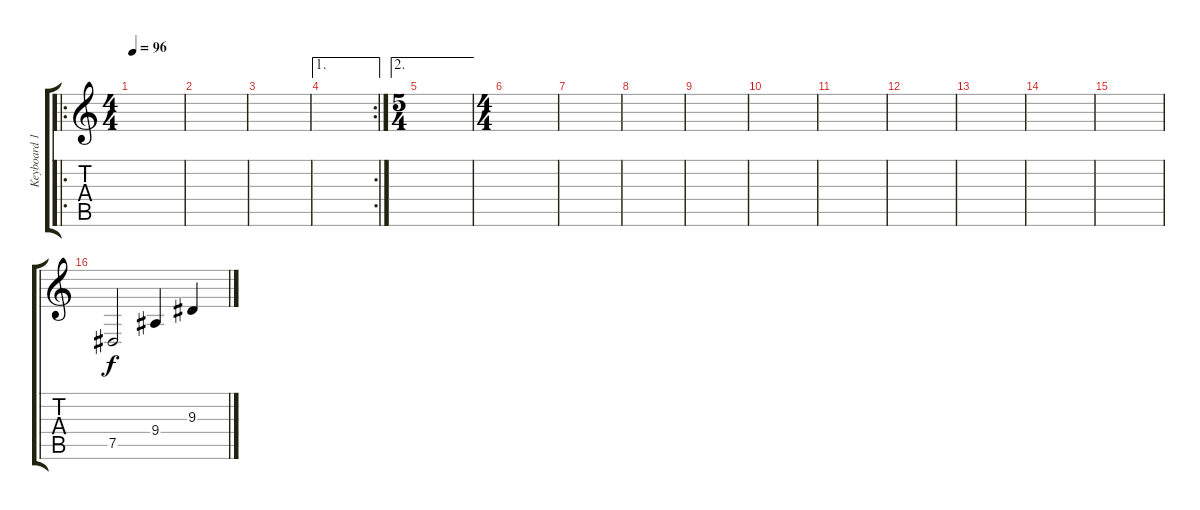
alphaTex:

\track ("Keyboard 1" "Keyboard 1") {instrument violin}
\staff {score tabs}
\tuning (Eb4 Bb3 Gb3 Db3 Ab2 Eb2) {hide}
\ro
\ts (4 4)
\tempo 96
\clef g2
\ks c
|
|
|
\ae 1
\rc 2
|
\ae 2
\ts (5 4)
|
\ts (4 4)
|
|
|
|
|
|
|
|
|
|
7.5.2 9.4.4 9.3.4
